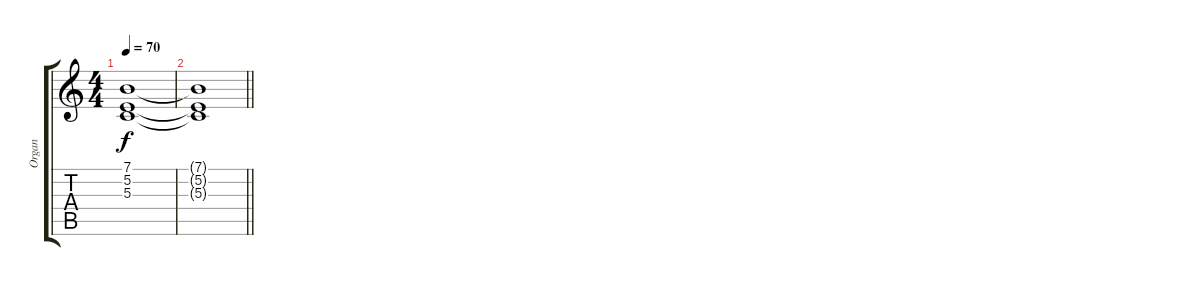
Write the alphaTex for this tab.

\track ("Organ" "Organ") {instrument fx7echoes}
\staff {score tabs}
\tuning (E4 B3 G3 D3 A2 E2) {hide}
\ts (4 4)
\tempo 70
\clef g2
\ks c
(7.1{t} 5.2{t} 5.3{t}).1{dy f} |
\barLineRight lightlight
(7.1{t} 5.2{t} 5.3{t}).1{volume 0}
